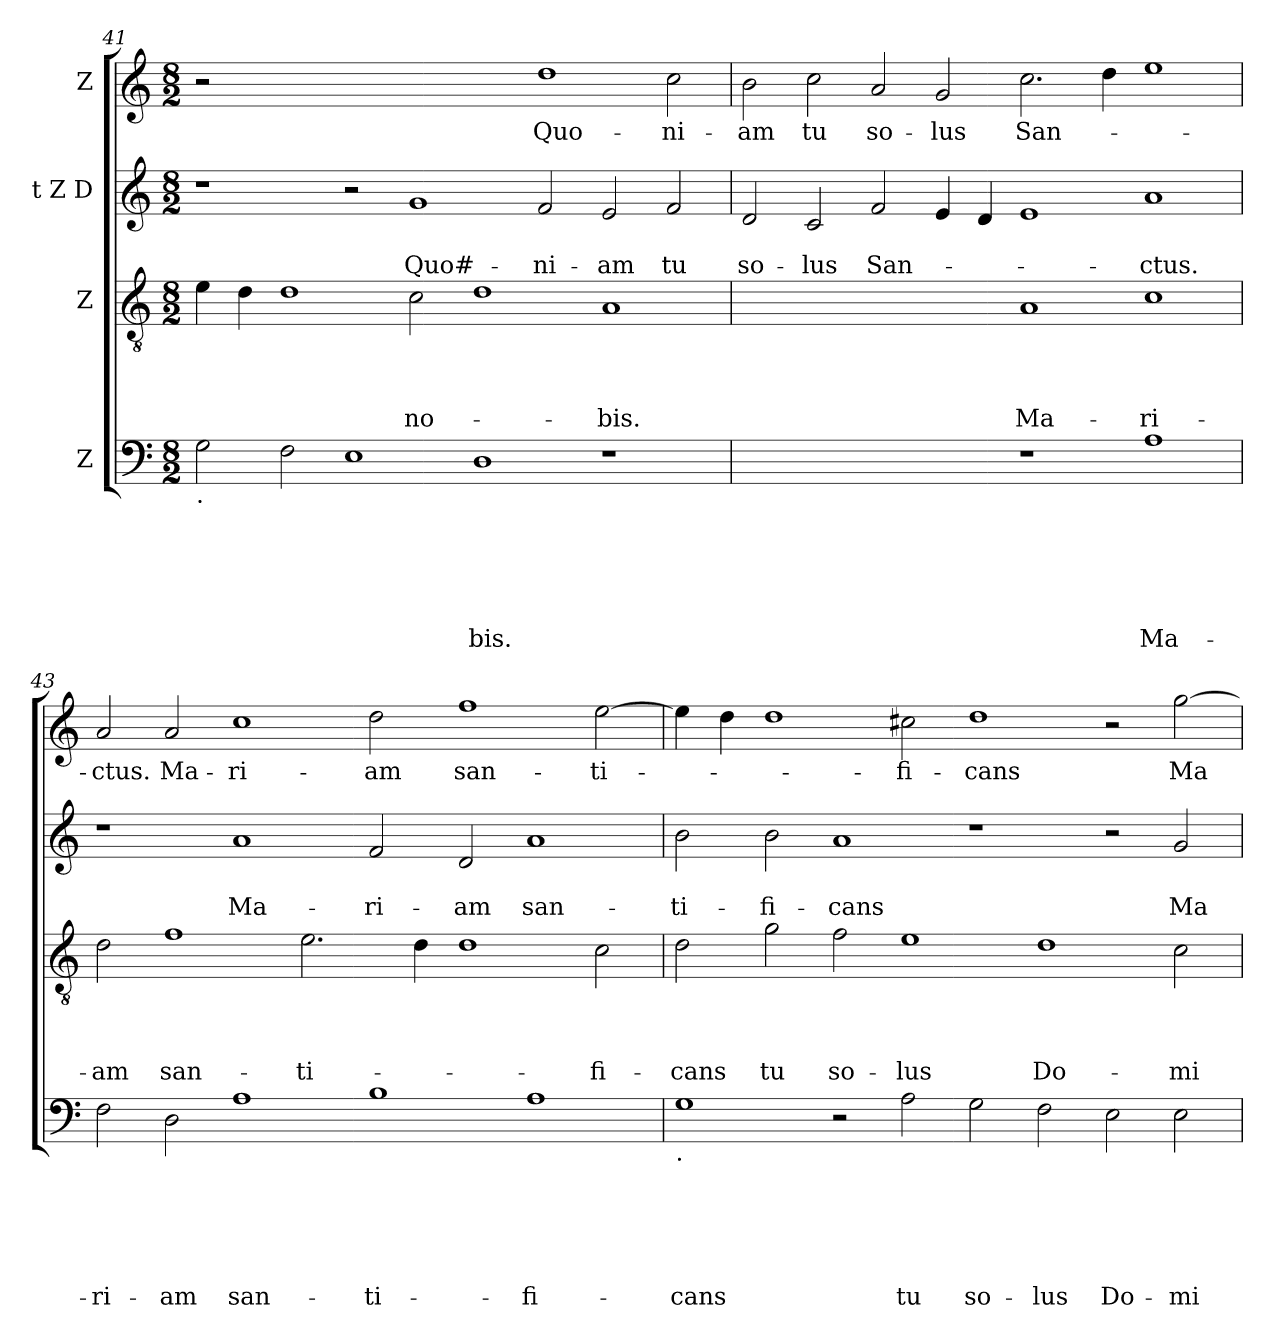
**kern	**text	**text	**text	**text	**text	**text	**kern	**text	**text	**text	**text	**kern	**text	**text	**kern	**text
*part4	*part4	*part4	*part4	*part4	*part4	*part4	*part3	*part3	*part3	*part3	*part3	*part2	*part2	*part2	*part1	*part1
*staff4	*staff4	*staff4	*staff4	*staff4	*staff4	*staff4	*staff3	*staff3	*staff3	*staff3	*staff3	*staff2	*staff2	*staff2	*staff1	*staff1
*I"Z	*	*	*	*	*	*	*I"Z	*	*	*	*	*I"t Z D	*	*	*I"Z	*
!!LO:LB:g=z
*clefF4	*	*	*	*	*	*	*clefGv2	*	*	*	*	*clefG2	*	*	*clefG2	*
*k[]	*	*	*	*	*	*	*k[]	*	*	*	*	*k[]	*	*	*k[]	*
*C:	*	*	*	*	*	*	*C:	*	*	*	*	*C:	*	*	*C:	*
*M8/2	*	*	*	*	*	*	*M8/2	*	*	*	*	*M8/2	*	*	*M8/2	*
=41	=41	=41	=41	=41	=41	=41	=41	=41	=41	=41	=41	=41	=41	=41	=41	=41
!LO:TX:b:t=.	!	!	!	!	!	!	!	!	!	!	!	!	!	!	!	!
2G\	.	.	.	.	.	.	4e\	.	.	.	.	1r	.	.	2r	.
.	.	.	.	.	.	.	4d\	.	.	.	.	.	.	.	.	.
2F\	.	.	.	.	.	.	1d	.	.	.	.	.	.	.	0ryy	.
1E	.	.	.	.	.	.	.	.	.	.	.	2r	.	.	.	.
!	!	!	!	!	!	!	!	!	!	!	!LO:LY:b	!	!	!LO:LY:b:rj	!	!
.	.	.	.	.	.	.	2c\	.	.	.	no-	1g	.	-Quo#-	.	.
!	!	!	!	!	!	!LO:LY:b	!	!	!	!	!	!	!	!	!	!
1D	.	.	.	.	.	-bis.	1d	.	.	.	.	.	.	.	.	.
!	!	!	!	!	!	!	!	!	!	!	!	!	!	!LO:LY:b	!	!LO:LY:b
.	.	.	.	.	.	.	.	.	.	.	.	2f/	.	-ni-	1dd	Quo-
!	!	!	!	!	!	!	!	!	!	!	!LO:LY:b	!	!	!LO:LY:b	!	!
1r	.	.	.	.	.	.	1A	.	.	.	-bis.	2e/	.	-am	.	.
!	!	!	!	!	!	!	!	!	!	!	!	!	!	!LO:LY:b	!	!LO:LY:b
.	.	.	.	.	.	.	.	.	.	.	.	2f/	.	tu	2cc\	-ni-
=42	=42	=42	=42	=42	=42	=42	=42	=42	=42	=42	=42	=42	=42	=42	=42	=42
!	!	!	!	!	!	!	!	!	!	!	!	!	!	!LO:LY:b	!	!LO:LY:b
0ryy	.	.	.	.	.	.	0ryy	.	.	.	.	2d/	.	so-	2b\	-am
!	!	!	!	!	!	!	!	!	!	!	!	!	!	!LO:LY:b	!	!LO:LY:b
.	.	.	.	.	.	.	.	.	.	.	.	2c/	.	-lus	2cc\	tu
!	!	!	!	!	!	!	!	!	!	!	!	!	!	!LO:LY:b	!	!LO:LY:b
.	.	.	.	.	.	.	.	.	.	.	.	2f/	.	San-	2a/	so-
!	!	!	!	!	!	!	!	!	!	!	!	!	!	!	!	!LO:LY:b
.	.	.	.	.	.	.	.	.	.	.	.	4e/	.	.	2g/	-lus
.	.	.	.	.	.	.	.	.	.	.	.	4d/	.	.	.	.
!	!	!	!	!	!	!	!	!	!	!	!LO:LY:b	!	!	!	!	!LO:LY:b
1r	.	.	.	.	.	.	1A	.	.	.	Ma-	1e	.	.	2.cc\	San-
.	.	.	.	.	.	.	.	.	.	.	.	.	.	.	4dd\	.
!	!	!	!	!	!	!LO:LY:b	!	!	!	!	!LO:LY:b	!	!	!LO:LY:b	!	!
1A	.	.	.	.	.	Ma-	1c	.	.	.	-ri-	1a	.	-ctus.	1ee	.
=43	=43	=43	=43	=43	=43	=43	=43	=43	=43	=43	=43	=43	=43	=43	=43	=43
!	!	!	!	!	!	!LO:LY:b	!	!	!	!	!LO:LY:b	!	!	!	!	!LO:LY:b
2F\	.	.	.	.	.	-ri-	2d\	.	.	.	-am	1r	.	.	2a/	-ctus.
!	!	!	!	!	!	!LO:LY:b	!	!	!	!	!LO:LY:b	!	!	!	!	!LO:LY:b
2D\	.	.	.	.	.	-am	1f	.	.	.	san-	.	.	.	2a/	Ma-
!	!	!	!	!	!	!LO:LY:b	!	!	!	!	!	!	!	!LO:LY:b	!	!LO:LY:b
1A	.	.	.	.	.	san-	.	.	.	.	.	1a	.	Ma-	1cc	-ri-
!	!	!	!	!	!	!	!	!	!	!	!LO:LY:b	!	!	!	!	!
.	.	.	.	.	.	.	2.e\	.	.	.	-ti-	.	.	.	.	.
!	!	!	!	!	!	!LO:LY:b	!	!	!	!	!	!	!	!LO:LY:b	!	!LO:LY:b
1B	.	.	.	.	.	-ti-	.	.	.	.	.	2f/	.	-ri-	2dd\	-am
.	.	.	.	.	.	.	4d\	.	.	.	.	.	.	.	.	.
!	!	!	!	!	!	!	!	!	!	!	!	!	!	!LO:LY:b	!	!LO:LY:b
.	.	.	.	.	.	.	1d	.	.	.	.	2d/	.	-am	1ff	san-
!	!	!	!	!	!	!LO:LY:b	!	!	!	!	!	!	!	!LO:LY:b	!	!
1A	.	.	.	.	.	-fi-	.	.	.	.	.	1a	.	san-	.	.
!	!	!	!	!	!	!	!	!	!	!	!LO:LY:b	!	!	!	!	!LO:LY:b
.	.	.	.	.	.	.	2c\	.	.	.	-fi-	.	.	.	[<2ee\	-ti-
!!LO:LB:g=z
=44	=44	=44	=44	=44	=44	=44	=44	=44	=44	=44	=44	=44	=44	=44	=44	=44
!LO:TX:b:t=.	!	!	!	!	!	!	!	!	!	!	!	!	!	!	!	!
!	!	!	!	!	!	!LO:LY:b	!	!	!	!	!LO:LY:b	!	!	!LO:LY:b	!	!
1G	.	.	.	.	.	-cans	2d\	.	.	.	-cans	2b\	.	-ti-	4ee\]	.
.	.	.	.	.	.	.	.	.	.	.	.	.	.	.	4dd\	.
!	!	!	!	!	!	!	!	!	!	!	!LO:LY:b	!	!	!LO:LY:b	!	!
.	.	.	.	.	.	.	2g\	.	.	.	tu	2b\	.	-fi-	1dd	.
!	!	!	!	!	!	!	!	!	!	!	!LO:LY:b	!	!	!LO:LY:b	!	!
2r	.	.	.	.	.	.	2f\	.	.	.	so-	1a	.	-cans	.	.
!	!	!	!	!	!	!LO:LY:b	!	!	!	!	!LO:LY:b	!	!	!	!	!LO:LY:b
2A\	.	.	.	.	.	tu	1e	.	.	.	-lus	.	.	.	2cc#\	-fi-
!	!	!	!	!	!	!LO:LY:b	!	!	!	!	!	!	!	!	!	!LO:LY:b
2G\	.	.	.	.	.	so-	.	.	.	.	.	1r	.	.	1dd	-cans
!	!	!	!	!	!	!LO:LY:b	!	!	!	!	!LO:LY:b	!	!	!	!	!
2F\	.	.	.	.	.	-lus	1d	.	.	.	Do-	.	.	.	.	.
!	!	!	!	!	!	!LO:LY:b	!	!	!	!	!	!	!	!	!	!
2E\	.	.	.	.	.	Do-	.	.	.	.	.	2r	.	.	2r	.
!	!	!	!	!	!	!LO:LY:b	!	!	!	!	!LO:LY:b	!	!	!LO:LY:b	!	!LO:LY:b
2E\	.	.	.	.	.	-mi-	2c\	.	.	.	-mi-	2g/	.	Ma-	[>2gg\	Ma-
=	=	=	=	=	=	=	=	=	=	=	=	=	=	=	=	=
*-	*-	*-	*-	*-	*-	*-	*-	*-	*-	*-	*-	*-	*-	*-	*-	*-
